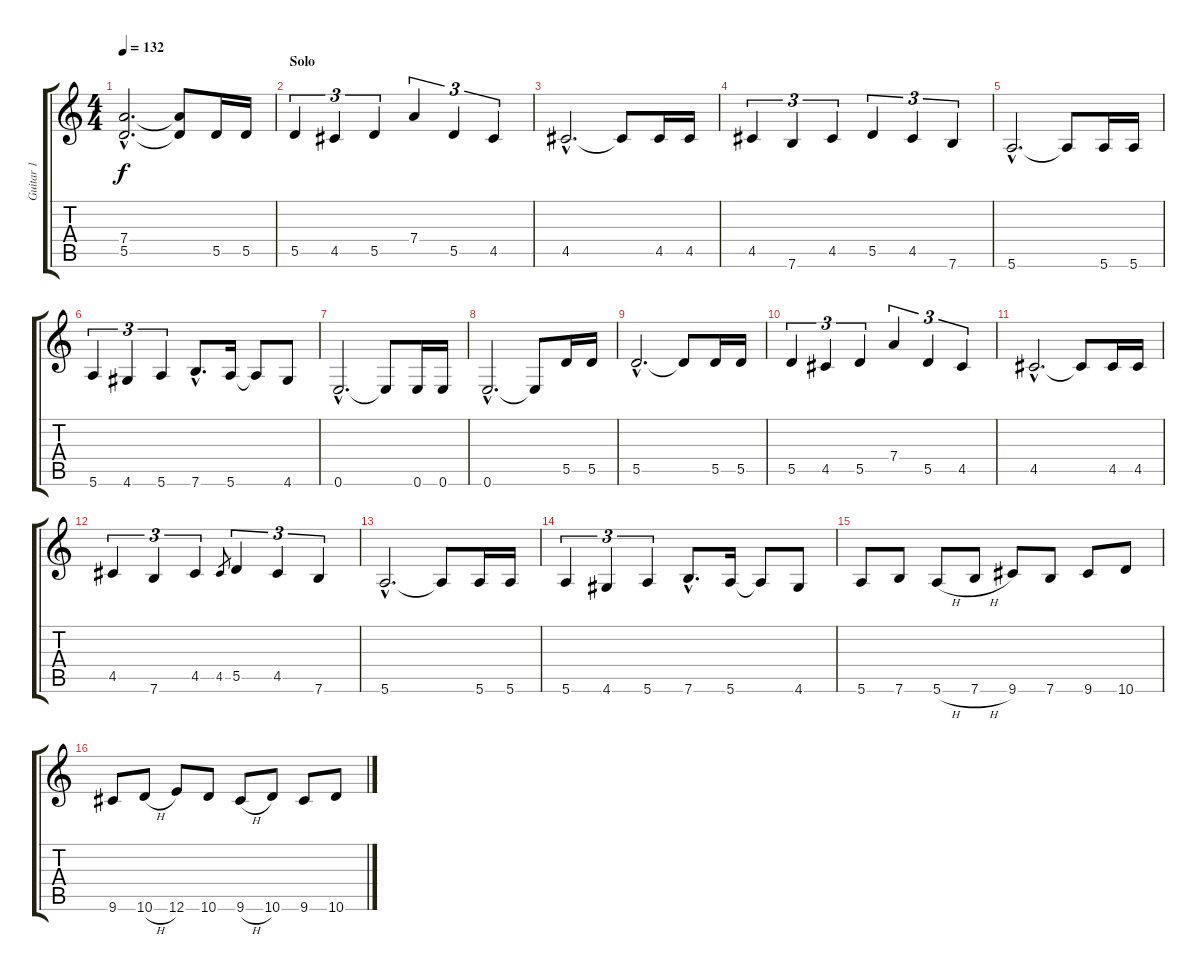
\track ("Guitar 1" "Guitar 1") {instrument electricguitarclean}
\staff {score tabs}
\tuning (E4 B3 G3 D3 A2 E2) {hide}
\ts (4 4)
\tempo 132
\clef g2
\ks c
(7.4{hac} 5.5{hac}).2{d dy f} (7.4{t} 5.5{t}).8 5.5.16 5.5.16 |
\section ("" "Solo")
5.5.4{tu (3 2) volume 16} 4.5.4{tu (3 2)} 5.5.4{tu (3 2)} 7.4.4{tu (3 2)} 5.5.4{tu (3 2)} 4.5.4{tu (3 2)} |
4.5{hac}.2{d} 4.5{t}.8 4.5.16 4.5.16 |
4.5.4{tu (3 2)} 7.6.4{tu (3 2)} 4.5.4{tu (3 2)} 5.5.4{tu (3 2)} 4.5.4{tu (3 2)} 7.6.4{tu (3 2)} |
5.6{hac}.2{d} 5.6{t}.8 5.6.16 5.6.16 |
5.6.4{tu (3 2)} 4.6.4{tu (3 2)} 5.6.4{tu (3 2)} 7.6{hac}.8{d} 5.6.16 5.6{t}.8 4.6.8 |
0.6{hac}.2{d} 0.6{t}.8 0.6.16 0.6.16 |
0.6{hac}.2{d} 0.6{t}.8 5.5.16 5.5.16 |
5.5{hac}.2{d} 5.5{t}.8 5.5.16 5.5.16 |
5.5.4{tu (3 2)} 4.5.4{tu (3 2)} 5.5.4{tu (3 2)} 7.4.4{tu (3 2)} 5.5.4{tu (3 2)} 4.5.4{tu (3 2)} |
4.5{hac}.2{d} 4.5{t}.8 4.5.16 4.5.16 |
4.5.4{tu (3 2)} 7.6.4{tu (3 2)} 4.5.4{tu (3 2)} 4.5.8{gr} 5.5.4{tu (3 2)} 4.5.4{tu (3 2)} 7.6.4{tu (3 2)} |
5.6{hac}.2{d} 5.6{t}.8 5.6.16 5.6.16 |
5.6.4{tu (3 2)} 4.6.4{tu (3 2)} 5.6.4{tu (3 2)} 7.6{hac}.8{d} 5.6.16 5.6{t}.8 4.6.8 |
5.6.8 7.6.8 5.6{h}.8 7.6{h}.8 9.6.8 7.6.8 9.6.8 10.6.8 |
9.6.8 10.6{h}.8 12.6.8 10.6.8 9.6{h}.8 10.6.8 9.6.8 10.6.8
